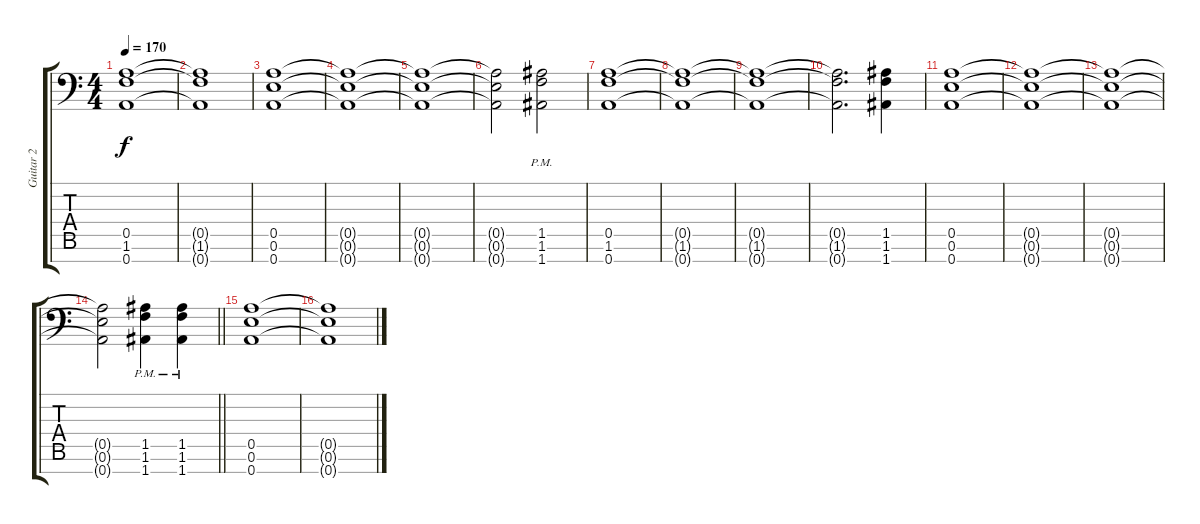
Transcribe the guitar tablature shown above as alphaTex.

\track ("Guitar 2" "Guitar 2") {instrument overdrivenguitar}
\staff {score tabs}
\tuning (E4 B3 G3 D3 A2 E2 A1) {hide}
\ts (4 4)
\tempo 170
\clef f4
\ks c
(0.5{t} 1.6{t} 0.7{t}).1{dy f} |
(0.5{t} 1.6{t} 0.7{t}).1 |
(0.5 0.6 0.7).1 |
(0.5{t} 0.6{t} 0.7{t}).1 |
(0.5{t} 0.6{t} 0.7{t}).1 |
(0.5{t} 0.6{t} 0.7{t}).2 (1.5{pm} 1.6{pm} 1.7{pm}).2 |
(0.5 1.6 0.7).1 |
(0.5{t} 1.6{t} 0.7{t}).1 |
(0.5{t} 1.6{t} 0.7{t}).1 |
(0.5{t} 1.6{t} 0.7{t}).2{d} (1.5 1.6 1.7).4 |
(0.5 0.6 0.7).1 |
(0.5{t} 0.6{t} 0.7{t}).1 |
(0.5{t} 0.6{t} 0.7{t}).1 |
\barLineRight lightlight
(0.5{t} 0.6{t} 0.7{t}).2 (1.5{pm} 1.6{pm} 1.7{pm}).4 (1.5{pm} 1.6{pm} 1.7{pm}).4 |
(0.5 0.6 0.7).1 |
(0.5{t} 0.6{t} 0.7{t}).1
